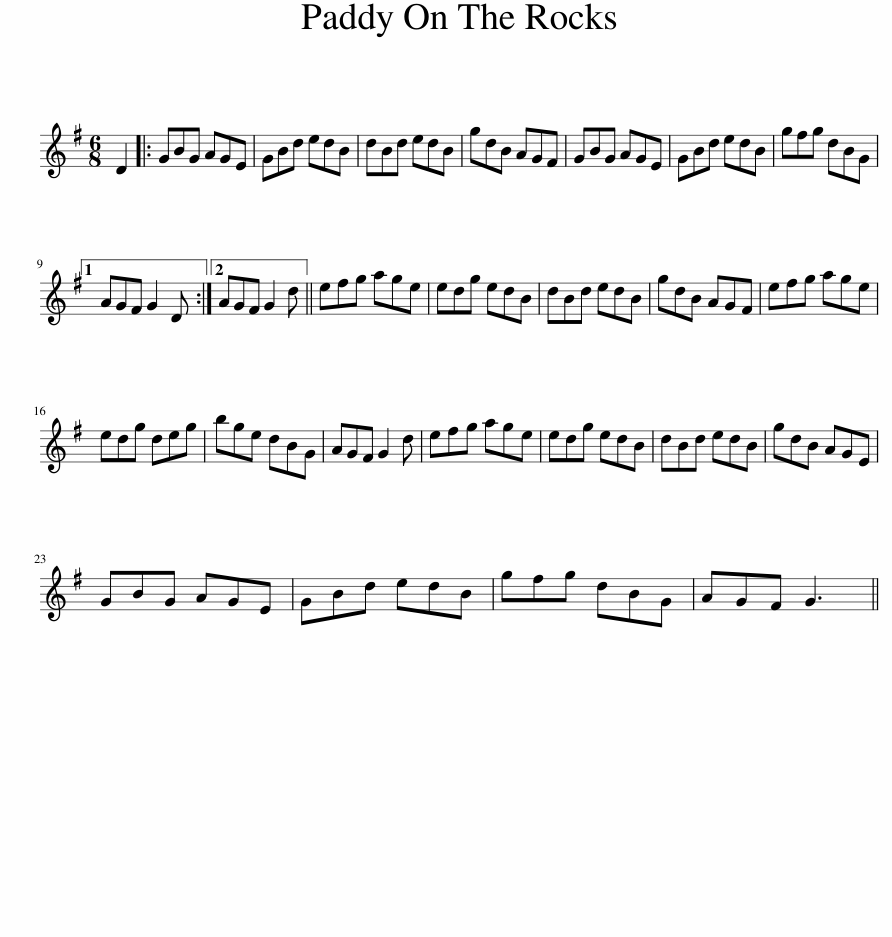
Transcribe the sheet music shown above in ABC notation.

X:1
L:1/8
M:6/8
I:linebreak $
K:G
V:1 treble
V:1
 D2 |: GBG AGE | GBd edB | dBd edB | gdB AGF | %5
 GBG AGE | GBd edB | gfg dBG |1$ AGF G2 D :|2 AGF G2 d || %10
 efg age | edg edB | dBd edB | gdB AGF | efg age |$ %15
 edg deg | bge dBG | AGF G2 d | efg age | edg edB | %20
 dBd edB | gdB AGE |$ GBG AGE | GBd edB | gfg dBG | %25
 AGF G3 || %26
